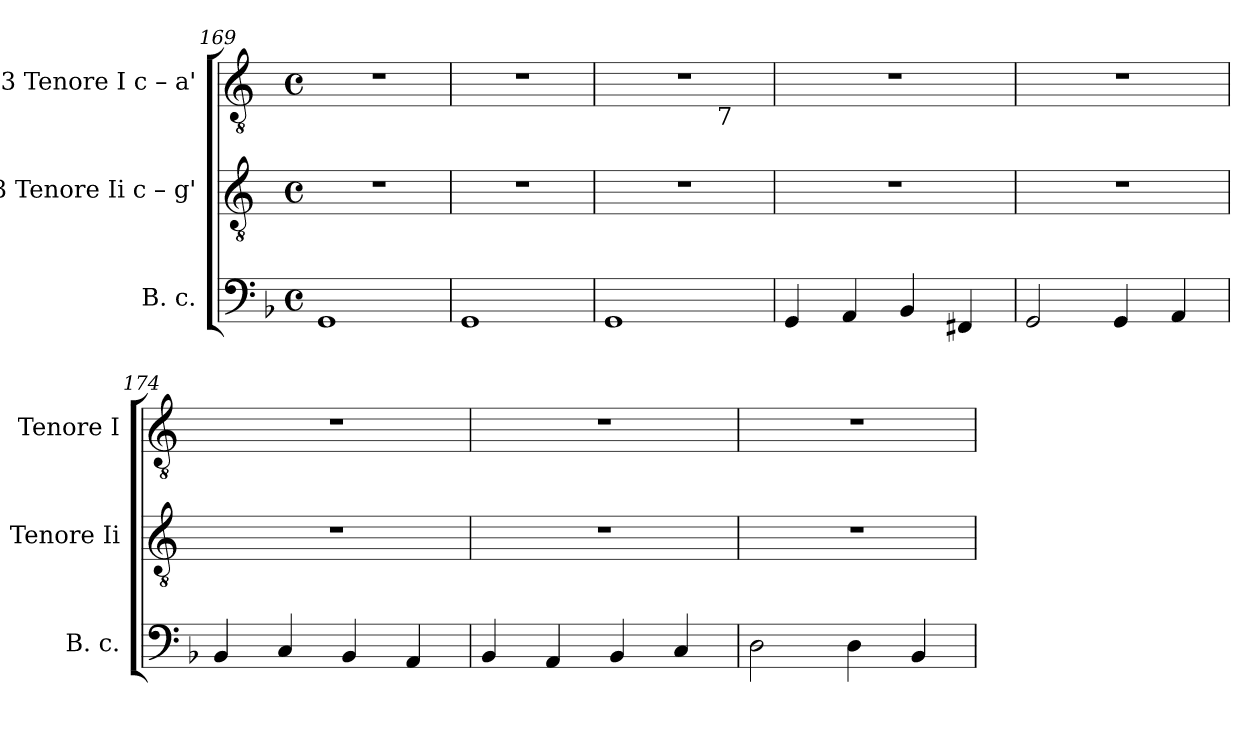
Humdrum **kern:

**kern	**kern	**kern
*part3	*part2	*part1
*staff3	*staff2	*staff1
*I"B. c.	*I"3 Tenore Ii c – g'	*I"3 Tenore I c – a'
*I'B. c.	*I'Tenore Ii	*I'Tenore I
*clefF4	*clefGv2	*clefGv2
*k[b-]	*k[]	*k[]
*F:	*C:	*C:
*M4/4	*M4/4	*M4/4
*met(c)	*met(c)	*met(c)
=169	=169	=169
1GG	1r	1r
=170	=170	=170
1GG	1r	1r
=171	=171	=171
*	*	*^
1GG	1r	1r	2.ryy
!	!	!	!LO:TX:b:t=7
.	.	.	4ryy
*	*	*v	*v
!!LO:LB:g=z
=172	=172	=172
4GG/	1r	1r
4AA/	.	.
4BB-/	.	.
4FF#X/	.	.
=173	=173	=173
2GG/	1r	1r
4GG/	.	.
4AA/	.	.
=174	=174	=174
4BB-/	1r	1r
4C/	.	.
4BB-/	.	.
4AA/	.	.
=175	=175	=175
4BB-/	1r	1r
4AA/	.	.
4BB-/	.	.
4C/	.	.
=176	=176	=176
2D\	1r	1r
4D\	.	.
4BB-/	.	.
=	=	=
*-	*-	*-
